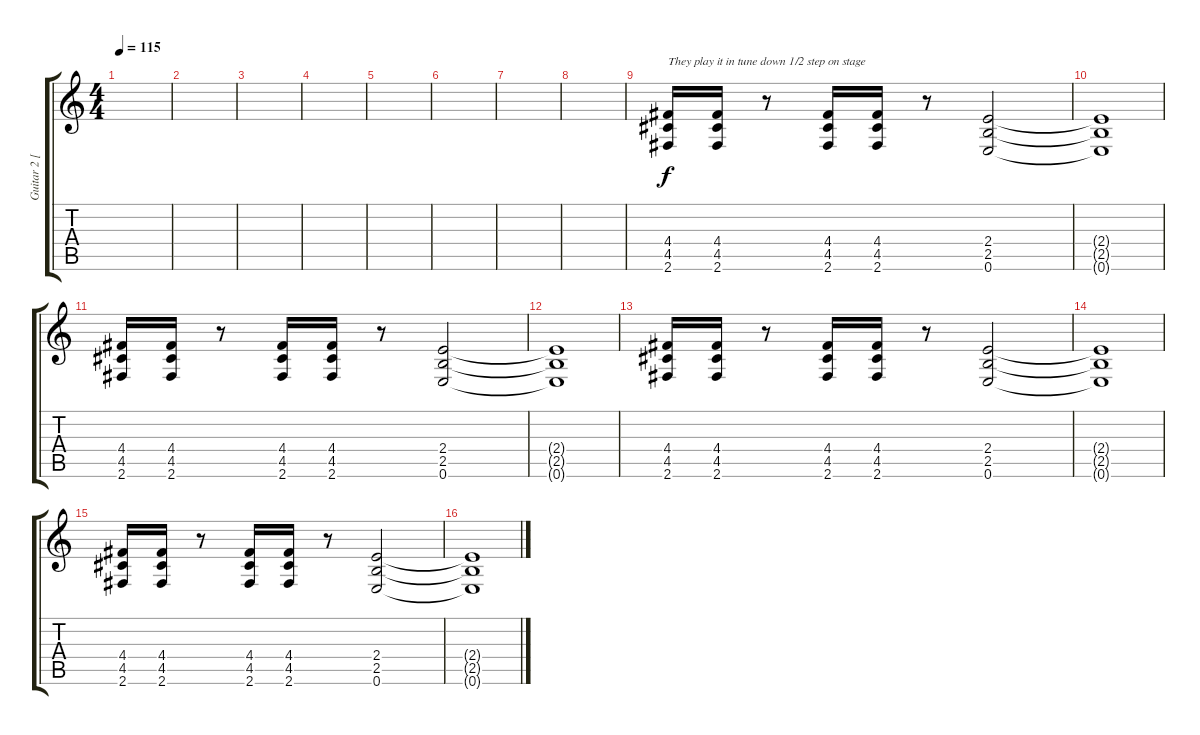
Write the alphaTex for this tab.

\track ("Guitar 2 [Kirk]" "Guitar 2 [") {instrument overdrivenguitar}
\staff {score tabs}
\tuning (E4 B3 G3 D3 A2 E2) {hide}
\ts (4 4)
\tempo 115
\clef g2
\ks c
|
|
|
|
|
|
|
|
(4.4 4.5 2.6).16{txt "They play it in tune down 1/2 step on stage"} (4.4 4.5 2.6).16 r.8 (4.4 4.5 2.6).16 (4.4 4.5 2.6).16 r.8 (2.4 2.5 0.6).2 |
(2.4{t} 2.5{t} 0.6{t}).1 |
(4.4 4.5 2.6).16 (4.4 4.5 2.6).16 r.8 (4.4 4.5 2.6).16 (4.4 4.5 2.6).16 r.8 (2.4 2.5 0.6).2 |
(2.4{t} 2.5{t} 0.6{t}).1 |
(4.4 4.5 2.6).16 (4.4 4.5 2.6).16 r.8 (4.4 4.5 2.6).16 (4.4 4.5 2.6).16 r.8 (2.4 2.5 0.6).2 |
(2.4{t} 2.5{t} 0.6{t}).1 |
(4.4 4.5 2.6).16 (4.4 4.5 2.6).16 r.8 (4.4 4.5 2.6).16 (4.4 4.5 2.6).16 r.8 (2.4 2.5 0.6).2 |
(2.4{t} 2.5{t} 0.6{t}).1
